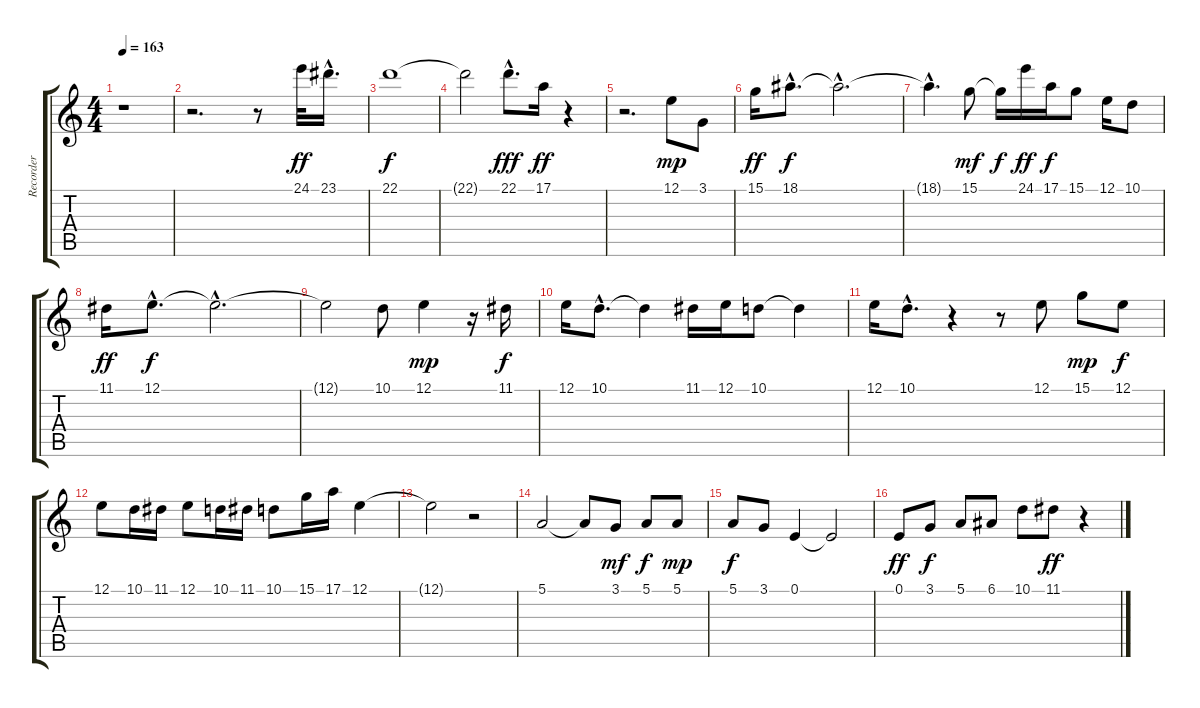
\track ("Recorder" "Recorder") {instrument recorder}
\staff {score tabs}
\tuning (E4 B3 G3 D3 A2 E2) {hide}
\ts (4 4)
\tempo 163
\clef g2
\ks c
r.1{dy f} |
r.2{d} r.8 24.1.32{dy ff} 23.1{hac}.16{d} |
22.1.1{dy f} |
22.1{t}.2 22.1{hac}.8{d dy fff} 17.1.16{dy ff} r.4 |
r.2{d} 12.1.8{dy mp} 3.1.8 |
15.1.16{dy ff} 18.1{hac}.8{d dy f} 18.1{hac t}.2{d} |
18.1{hac t}.4{d} 15.1.8{dy mf} 15.1{t}.16{dy f} 24.1.16{dy ff} 17.1.16{dy f} 15.1.8 12.1.16 10.1.8 |
11.1.16{dy ff} 12.1{hac}.8{d dy f} 12.1{hac t}.2{d} |
12.1{t}.2 10.1.8 12.1.4{dy mp} r.16 11.1.16{dy f} |
12.1.16 10.1{hac}.8{d} 10.1{t}.4 11.1.16 12.1.16 10.1.8 10.1{t}.4 |
12.1.16 10.1{hac}.8{d} r.4 r.8 12.1.8 15.1.8{dy mp} 12.1.8{dy f} |
12.1.8 10.1.16 11.1.16 12.1.8 10.1.16 11.1.16 10.1.8 15.1.16 17.1.16 12.1.4 |
12.1{t}.2 r.2 |
5.1.2 5.1{t}.8 3.1.8{dy mf} 5.1.8{dy f} 5.1.8{dy mp} |
5.1.8{dy f} 3.1.8 0.1.4 0.1{t}.2 |
0.1.8{dy ff} 3.1.8{dy f} 5.1.8 6.1.8 10.1.8 11.1.8{dy ff} r.4
